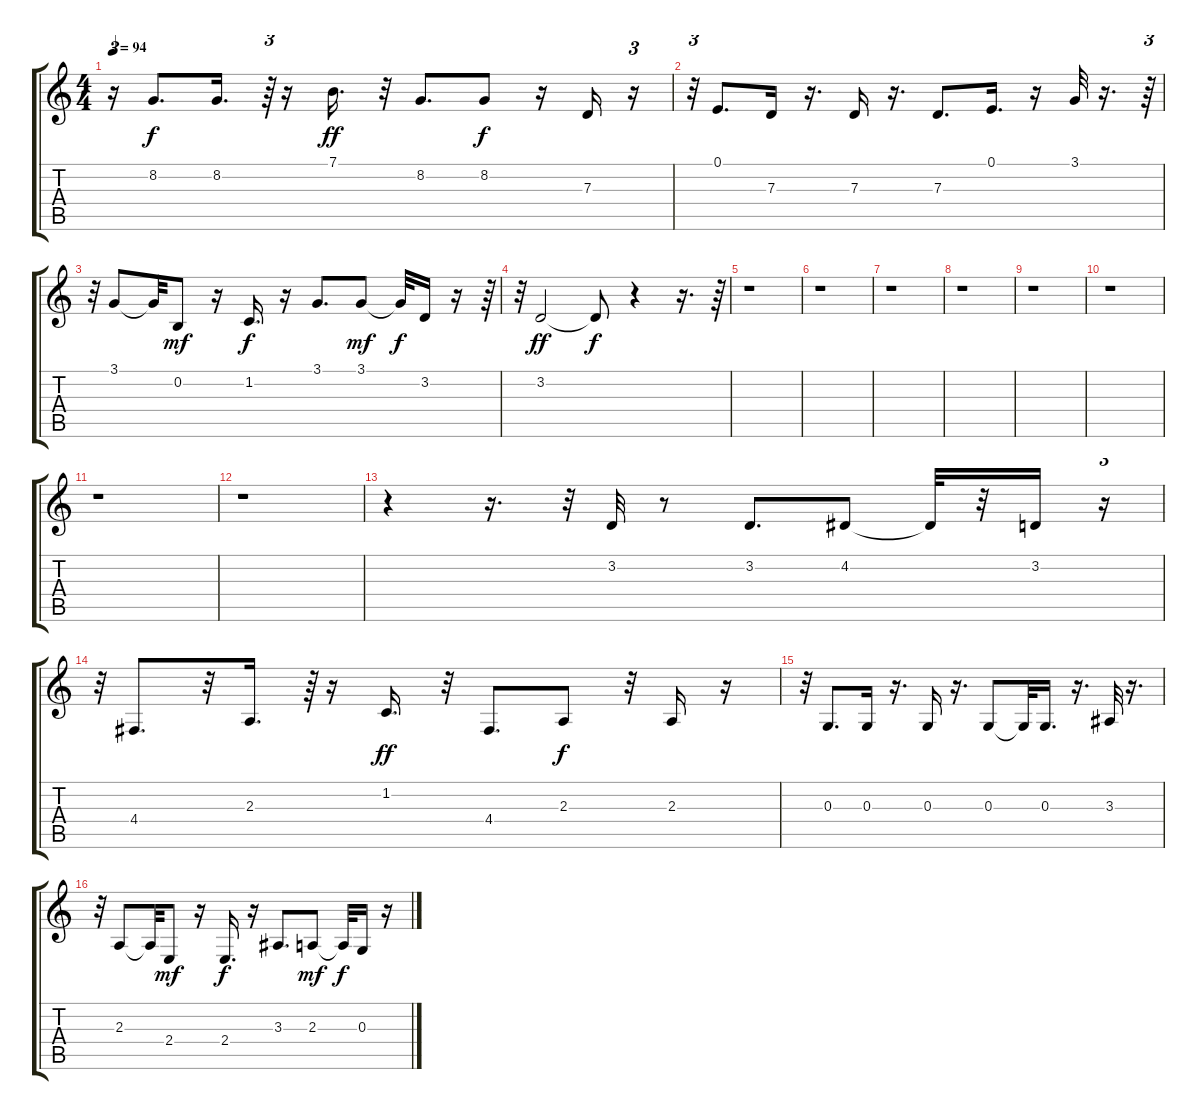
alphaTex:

\track "" {instrument voiceoohs}
\staff {score tabs}
\tuning (E4 B3 G3 D3 A2 E2) {hide}
\ts (4 4)
\tempo 94
\clef g2
\ks c
r.16{tu (3 2) dy f} 8.2.8{d} 8.2.16{d} r.64{tu (3 2)} r.16 7.1.16{d dy ff} r.32 8.2.8{d} 8.2.8{dy f} r.16 7.3.16 r.16{tu (3 2)} |
r.32{tu (3 2)} 0.1.8{d} 7.3.16 r.16{d} 7.3.16 r.16{d} 7.3.8{d} 0.1.16{d} r.16 3.1.32 r.16{d} r.64{tu (3 2)} |
r.32{tu (3 2)} 3.1.8 3.1{t}.32 0.2.8{dy mf} r.16 1.2.16{d dy f} r.16 3.1.8{d} 3.1.8{dy mf} 3.1{t}.32{dy f} 3.2.16 r.16 r.64{tu (3 2)} |
r.32{tu (3 2)} 3.2.2{dy ff} 3.2{t}.8{dy f} r.4 r.16{d} r.64{tu (3 2)} |
r.1 |
r.1 |
r.1 |
r.1 |
r.1 |
r.1 |
r.1 |
r.1 |
r.4 r.16{d} r.32{tu (3 2)} 3.2.32 r.8 3.2.8{d} 4.2.8 4.2{t}.32 r.32 3.2.16 r.16{tu (3 2)} |
r.32{tu (3 2)} 4.4.8{d} r.32 2.3.16{d} r.64{tu (3 2)} r.16 1.2.16{d dy ff} r.32 4.4.8{d} 2.3.8{dy f} r.32 2.3.16 r.16 |
r.32 0.3.8{d} 0.3.16 r.16{d} 0.3.16 r.16{d} 0.3.8 0.3{t}.32 0.3.16{d} r.16{d} 3.3.32 r.16{d} |
r.32 2.3.8 2.3{t}.32 2.4.8{dy mf} r.16 2.4.16{d dy f} r.16 3.3.8{d} 2.3.8{dy mf} 2.3{t}.32{dy f} 0.3.16 r.16
